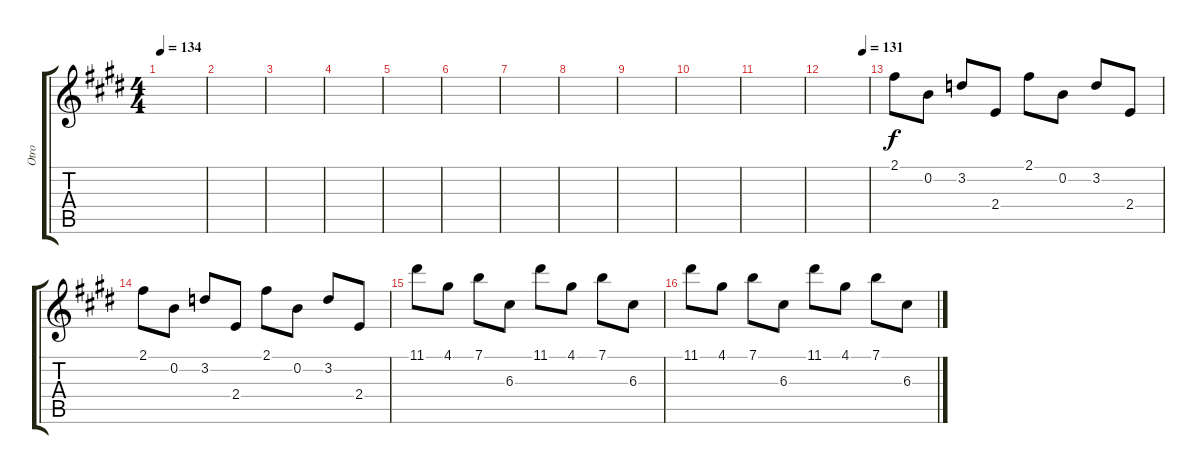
\track ("Otro" "Otro") {instrument acousticguitarnylon}
\staff {score tabs}
\tuning (E4 B3 G3 D3 A2 E2) {hide}
\ts (4 4)
\tempo 134
\clef g2
\ks e
|
|
|
|
|
|
|
|
|
|
|
\tempo (131 0.875)
|
2.1.8{volume 6 instrument lead3calliope} 0.2.8 3.2.8 2.4.8 2.1.8 0.2.8 3.2.8 2.4.8 |
2.1.8 0.2.8 3.2.8 2.4.8 2.1.8 0.2.8 3.2.8 2.4.8 |
11.1.8 4.1.8 7.1.8 6.3.8 11.1.8 4.1.8 7.1.8 6.3.8 |
11.1.8 4.1.8 7.1.8 6.3.8 11.1.8 4.1.8 7.1.8 6.3.8
